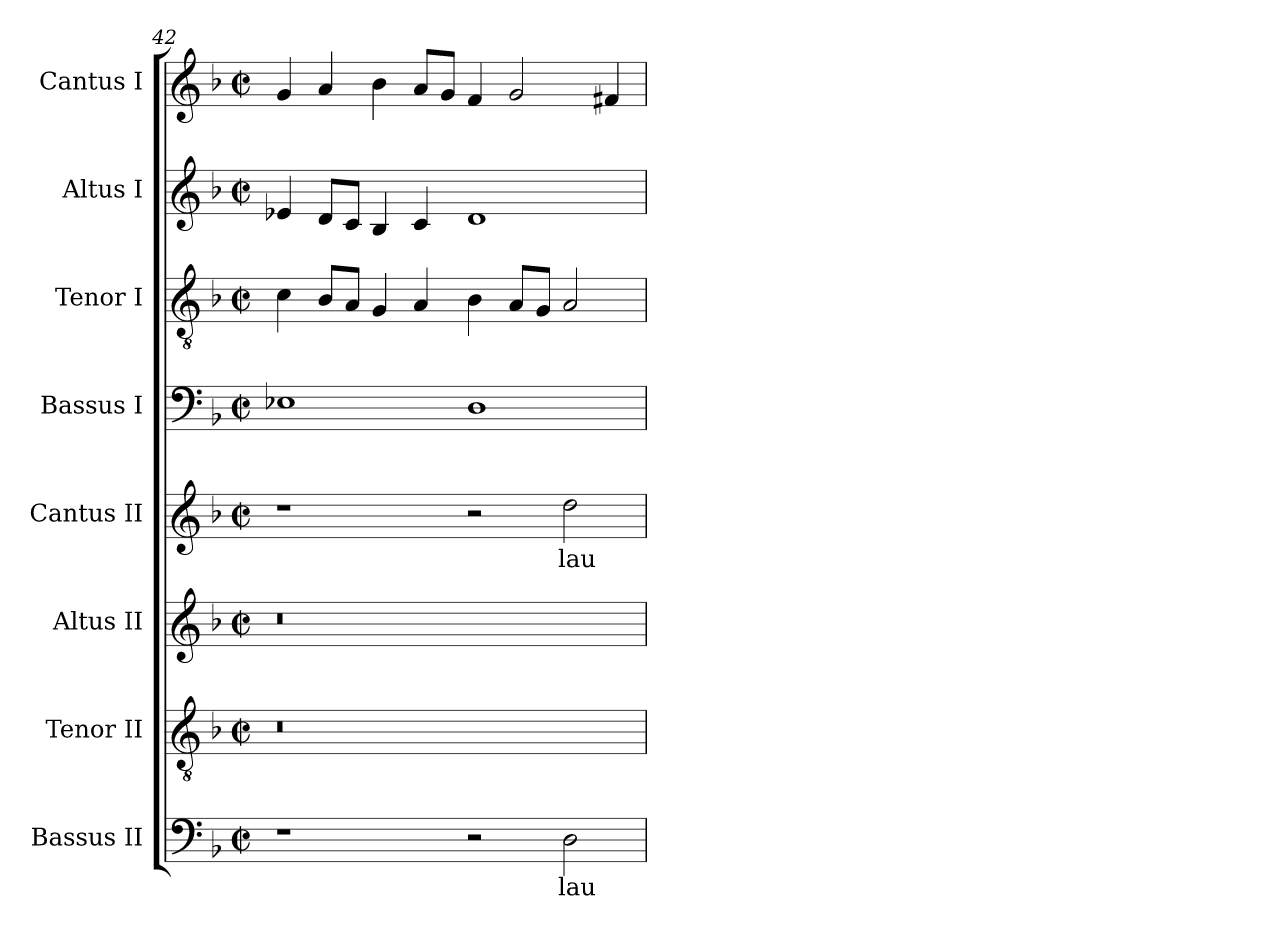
**kern	**text	**kern	**kern	**kern	**text	**kern	**kern	**kern	**kern
*part8	*part8	*part7	*part6	*part5	*part5	*part4	*part3	*part2	*part1
*staff8	*staff8	*staff7	*staff6	*staff5	*staff5	*staff4	*staff3	*staff2	*staff1
*I"Bassus II	*	*I"Tenor II	*I"Altus II	*I"Cantus II	*	*I"Bassus I	*I"Tenor I	*I"Altus I	*I"Cantus I
*clefF4	*	*clefGv2	*clefG2	*clefG2	*	*clefF4	*clefGv2	*clefG2	*clefG2
*k[b-]	*	*k[b-]	*k[b-]	*k[b-]	*	*k[b-]	*k[b-]	*k[b-]	*k[b-]
*F:	*	*F:	*F:	*F:	*	*F:	*F:	*F:	*F:
*M2/2	*	*M2/2	*M2/2	*M2/2	*	*M2/2	*M2/2	*M2/2	*M2/2
*met(c|)	*	*met(c|)	*met(c|)	*met(c|)	*	*met(c|)	*met(c|)	*met(c|)	*met(c|)
=42	=42	=42	=42	=42	=42	=42	=42	=42	=42
1r	.	0r	0r	1r	.	1E-X	4c\	4e-X/	4g/
.	.	.	.	.	.	.	8B-/L	8d/L	4a/
.	.	.	.	.	.	.	8A/J	8c/J	.
.	.	.	.	.	.	.	4G/	4B-/	4b-\
.	.	.	.	.	.	.	4A/	4c/	8a/L
.	.	.	.	.	.	.	.	.	8g/J
2r	.	.	.	2r	.	1D	4B-\	1d	4f/
.	.	.	.	.	.	.	8A/L	.	2g/
.	.	.	.	.	.	.	8G/J	.	.
!	!LO:LY:b:cj	!	!	!	!LO:LY:b:cj	!	!	!	!
2D\	lau-	.	.	2dd\	lau	.	2A/	.	.
.	.	.	.	.	.	.	.	.	4f#X/
=	=	=	=	=	=	=	=	=	=
*-	*-	*-	*-	*-	*-	*-	*-	*-	*-
